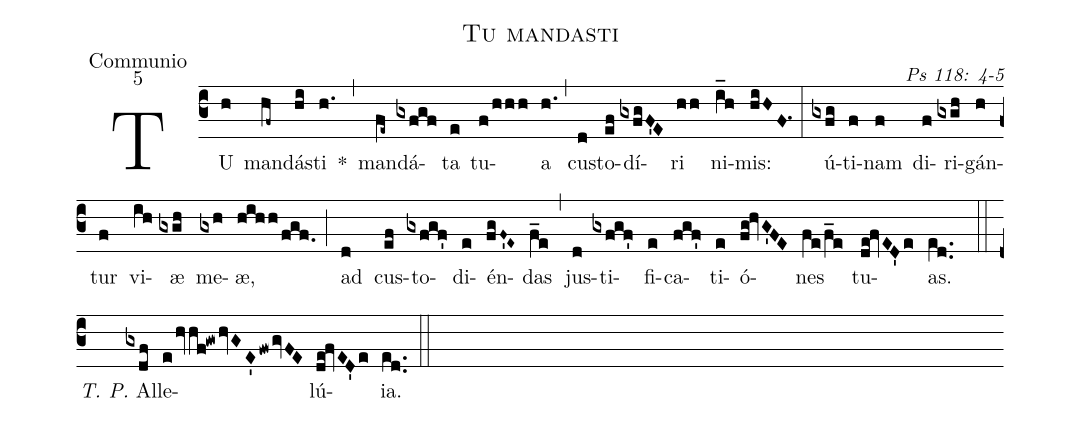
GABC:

name: Tu mandasti;
office-part: Communio;
mode: 5;
commentary: Ps 118: 4-5;
%%
(c3) TU(h) man(hf~)dás(hi)ti(h.) *(,) man(fe~)dá(gxfgf)ta(e) tu(f/hhh)a(h.) (,) cus(d)to(ef)dí(gxfgF'E)ri(hh) ni(i_h)mis:(hiHF.1) (:)
ú(gxfg)ti(f)nam(f) di(f)ri(gxgh)gán(h)tur(f) vi(ih)æ(gxgh) me(gxh)æ,(hihh/fgf.) (;) ad(d) cus(ef)to(gxfgf')di(e)én(fgF~'E~)das(f_e) (,) jus(d)ti(gxfgf')fi(e)ca(fgf')ti(e)ó(fg!hvG'FE)nes(fe/f_e) tu(de!fvED'e)as.(e[ll:1]d..) (::)
<i>T. P.</i> Al(gxdf)le(e/hvhf!gwhvGE'/fwgvFE)lú(de!fvED'/e)ia.(ed..) (::)
